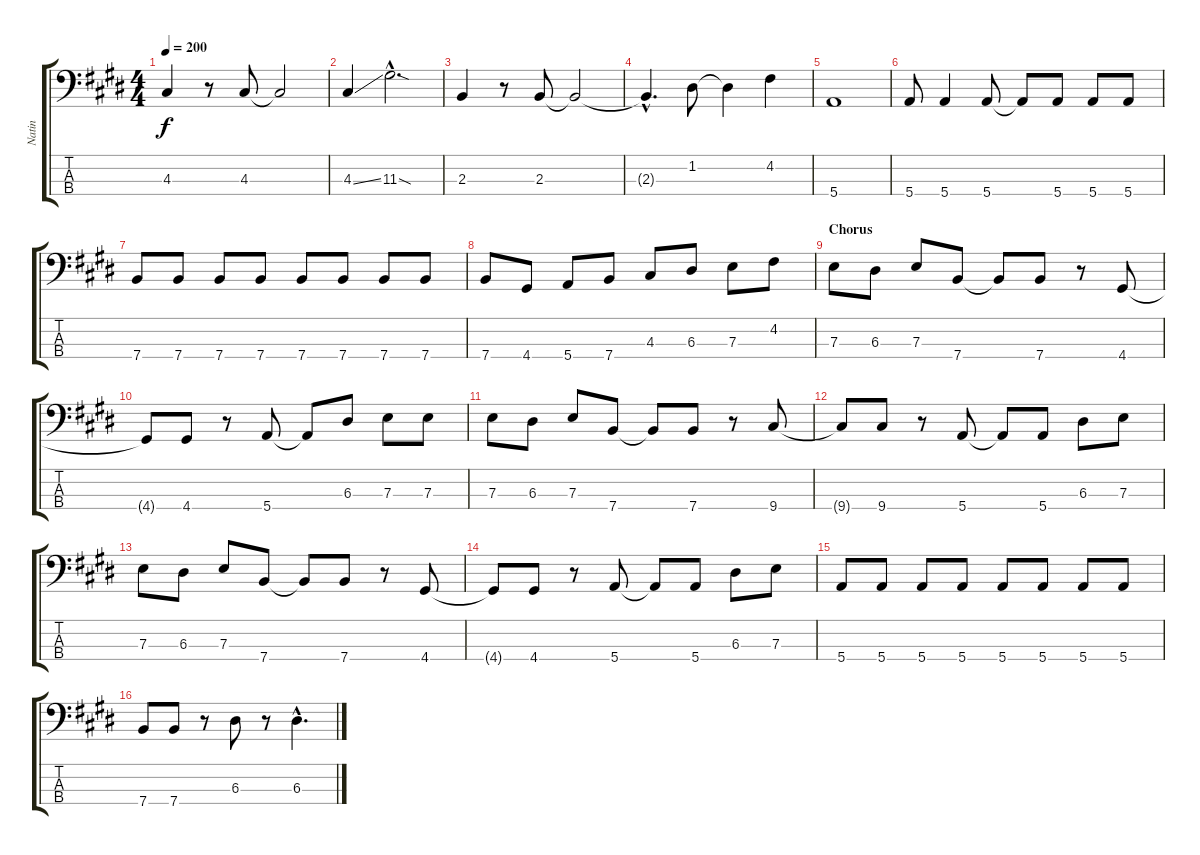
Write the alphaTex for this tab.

\track ("Natin" "Natin") {instrument electricbasspick}
\staff {score tabs}
\tuning (G2 D2 A1 E1) {hide}
\ts (4 4)
\tempo 200
\clef f4
\ks e
4.3.4{dy f} r.8 4.3.8 4.3{t}.2 |
4.3{ss}.4 11.3{sod hac}.2{d} |
2.3.4 r.8 2.3.8 2.3{t}.2 |
2.3{hac t}.4{d} 1.2.8 1.2{t}.4 4.2.4 |
5.4.1 |
5.4.8 5.4.4 5.4.8 5.4{t}.8 5.4.8 5.4.8 5.4.8 |
7.4.8 7.4.8 7.4.8 7.4.8 7.4.8 7.4.8 7.4.8 7.4.8 |
7.4.8 4.4.8 5.4.8 7.4.8 4.3.8 6.3.8 7.3.8 4.2.8 |
\section ("" "Chorus")
7.3.8 6.3.8 7.3.8 7.4.8 7.4{t}.8 7.4.8 r.8 4.4.8 |
4.4{t}.8 4.4.8 r.8 5.4.8 5.4{t}.8 6.3.8 7.3.8 7.3.8 |
7.3.8 6.3.8 7.3.8 7.4.8 7.4{t}.8 7.4.8 r.8 9.4.8 |
9.4{t}.8 9.4.8 r.8 5.4.8 5.4{t}.8 5.4.8 6.3.8 7.3.8 |
7.3.8 6.3.8 7.3.8 7.4.8 7.4{t}.8 7.4.8 r.8 4.4.8 |
4.4{t}.8 4.4.8 r.8 5.4.8 5.4{t}.8 5.4.8 6.3.8 7.3.8 |
5.4.8 5.4.8 5.4.8 5.4.8 5.4.8 5.4.8 5.4.8 5.4.8 |
7.4.8 7.4.8 r.8 6.3.8 r.8 6.3{hac}.4{d}
